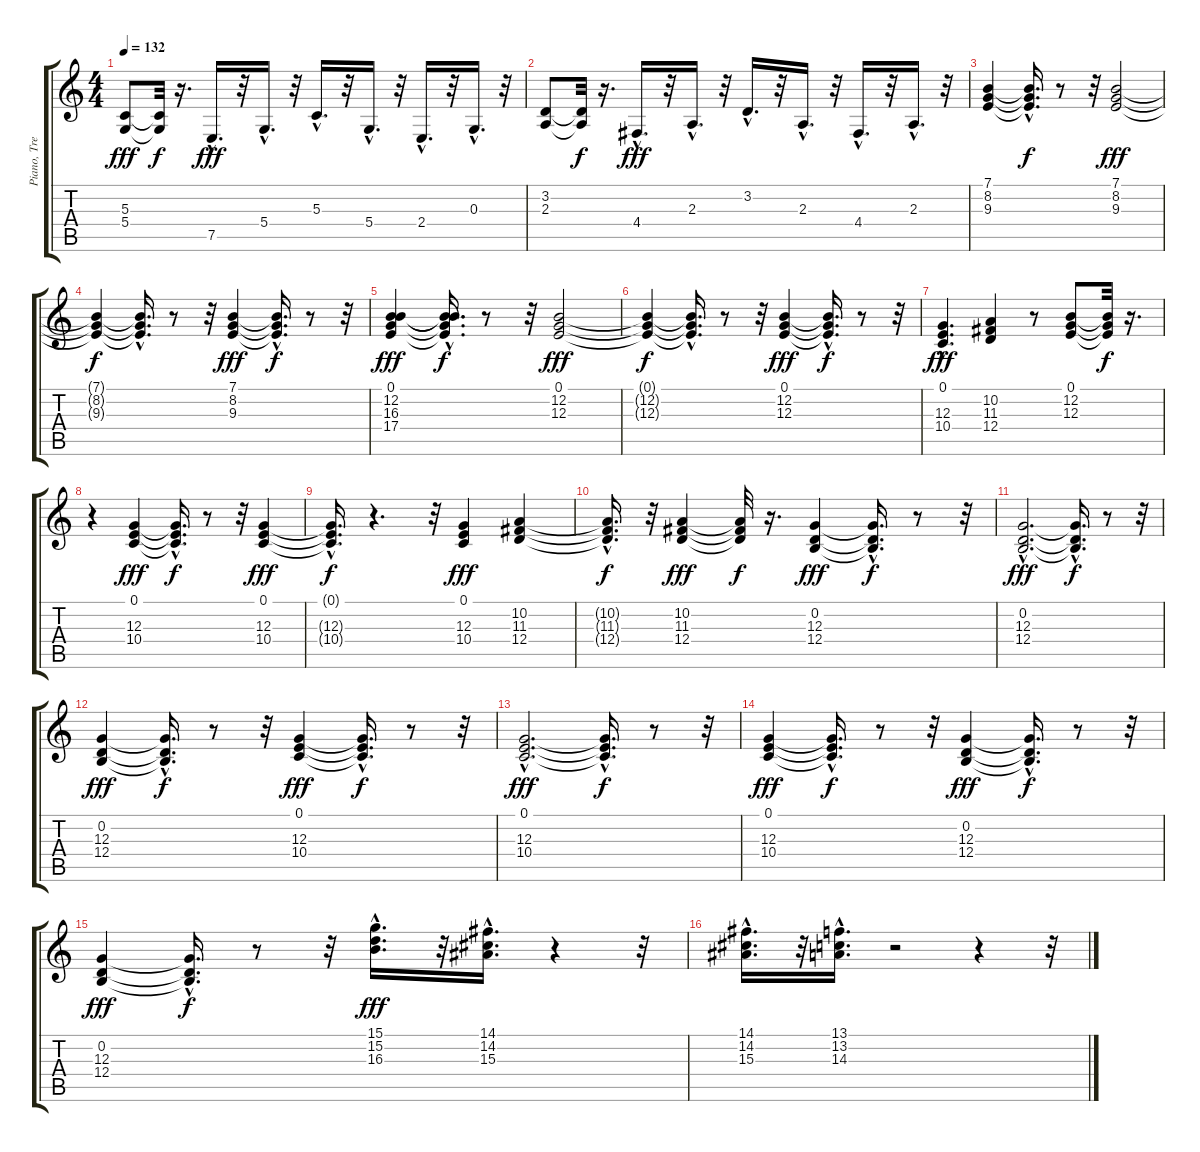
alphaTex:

\track ("Piano, Treble Clef" "Piano, Tre") {instrument acousticgrandpiano}
\staff {score tabs}
\tuning (E4 B3 G3 D3 A2 E2) {hide}
\ts (4 4)
\tempo 132
\clef g2
\ks c
(5.3 5.4).8{dy fff} (5.3{t} 5.4{t}).32{dy f} r.16{d} 7.5{hac}.16{d dy fff} r.32 5.4{hac}.16{d} r.32 5.3{hac}.16{d} r.32 5.4{hac}.16{d} r.32 2.4{hac}.16{d} r.32 0.3{hac}.16{d} r.32 |
(3.2 2.3).8 (3.2{t} 2.3{t}).32{dy f} r.16{d} 4.4{hac}.16{d dy fff} r.32 2.3{hac}.16{d} r.32 3.2{hac}.16{d} r.32 2.3{hac}.16{d} r.32 4.4{hac}.16{d} r.32 2.3{hac}.16{d} r.32 |
(7.1 8.2 9.3).4 (7.1{hac t} 8.2{hac t} 9.3{hac t}).16{d dy f} r.8 r.32 (7.1 8.2 9.3).2{dy fff} |
(7.1{t} 8.2{t} 9.3{t}).4{dy f} (7.1{hac t} 8.2{hac t} 9.3{hac t}).16{d} r.8 r.32 (7.1 8.2 9.3).4{dy fff} (7.1{hac t} 8.2{hac t} 9.3{hac t}).16{d dy f} r.8 r.32 |
(0.1 12.2 16.3 17.4).4{dy fff} (0.1{hac t} 12.2{hac t} 16.3{hac t} 17.4{hac t}).16{d dy f} r.8 r.32 (0.1 12.2 12.3).2{dy fff} |
(0.1{t} 12.2{t} 12.3{t}).4{dy f} (0.1{hac t} 12.2{hac t} 12.3{hac t}).16{d} r.8 r.32 (0.1 12.2 12.3).4{dy fff} (0.1{hac t} 12.2{hac t} 12.3{hac t}).16{d dy f} r.8 r.32 |
(0.1{hac} 12.3 10.4).4{d dy fff} (10.2 11.3 12.4).4 r.8 (0.1 12.2 12.3).8 (0.1{t} 12.2{t} 12.3{t}).32{dy f} r.16{d} |
r.4 (0.1 12.3 10.4).4{dy fff} (0.1{hac t} 12.3{hac t} 10.4{hac t}).16{d dy f} r.8 r.32 (0.1 12.3 10.4).4{dy fff} |
(0.1{hac t} 12.3{hac t} 10.4{hac t}).16{d dy f} r.4{d} r.32 (0.1 12.3 10.4).4{dy fff} (10.2 11.3 12.4).4 |
(10.2{hac t} 11.3{hac t} 12.4{hac t}).16{d dy f} r.32 (10.2 11.3 12.4).4{dy fff} (10.2{t} 11.3{t} 12.4{t}).32{dy f} r.16{d} (0.2 12.3 12.4).4{dy fff} (0.2{hac t} 12.3{hac t} 12.4{hac t}).16{d dy f} r.8 r.32 |
(0.2{hac} 12.3{hac} 12.4{hac}).2{d dy fff} (0.2{hac t} 12.3{hac t} 12.4{hac t}).16{d dy f} r.8 r.32 |
(0.2 12.3 12.4).4{dy fff} (0.2{hac t} 12.3{hac t} 12.4{hac t}).16{d dy f} r.8 r.32 (0.1 12.3 10.4).4{dy fff} (0.1{hac t} 12.3{hac t} 10.4{hac t}).16{d dy f} r.8 r.32 |
(0.1{hac} 12.3{hac} 10.4{hac}).2{d dy fff} (0.1{hac t} 12.3{hac t} 10.4{hac t}).16{d dy f} r.8 r.32 |
(0.1 12.3 10.4).4{dy fff} (0.1{hac t} 12.3{hac t} 10.4{hac t}).16{d dy f} r.8 r.32 (0.2 12.3 12.4).4{dy fff} (0.2{hac t} 12.3{hac t} 12.4{hac t}).16{d dy f} r.8 r.32 |
(0.2 12.3 12.4).4{dy fff} (0.2{hac t} 12.3{hac t} 12.4{hac t}).16{d dy f} r.8 r.32 (15.1{hac} 15.2{hac} 16.3{hac}).16{d dy fff} r.32 (14.1{hac} 14.2{hac} 15.3{hac}).16{d} r.4 r.32 |
(14.1{hac} 14.2{hac} 15.3{hac}).16{d} r.32 (13.1{hac} 13.2{hac} 14.3{hac}).16{d} r.2 r.4 r.32
